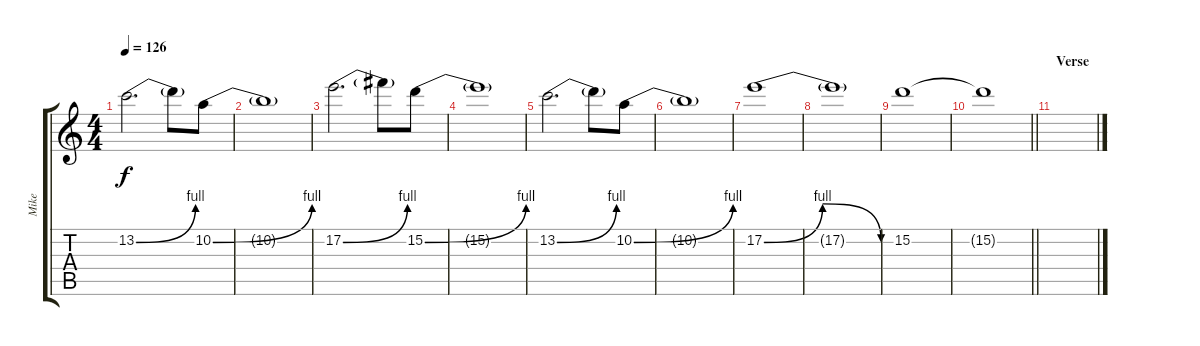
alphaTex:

\track ("Mike" "Mike") {instrument overdrivenguitar}
\staff {score tabs}
\tuning (E4 B3 G3 D3 A2 E2) {hide}
\ts (4 4)
\tempo 126
\clef g2
\ks c
13.2{be (bend 0 0 60 4)}.2{d dy f} 13.2{t}.8 10.2{be (bend 0 0 60 4)}.8 |
10.2{t}.1 |
17.2{be (bend 0 0 60 4)}.2{d} 17.2{t}.8 15.2{be (bend 0 0 60 4)}.8 |
15.2{t}.1 |
13.2{be (bend 0 0 60 4)}.2{d} 13.2{t}.8 10.2{be (bend 0 0 60 4)}.8 |
10.2{t}.1 |
17.2{be (bendrelease 0 0 15 4 55 4 60 0)}.1 |
17.2{t}.1 |
15.2.1 |
\barLineRight lightlight
15.2{t}.1 |
\section ("" "Verse")
